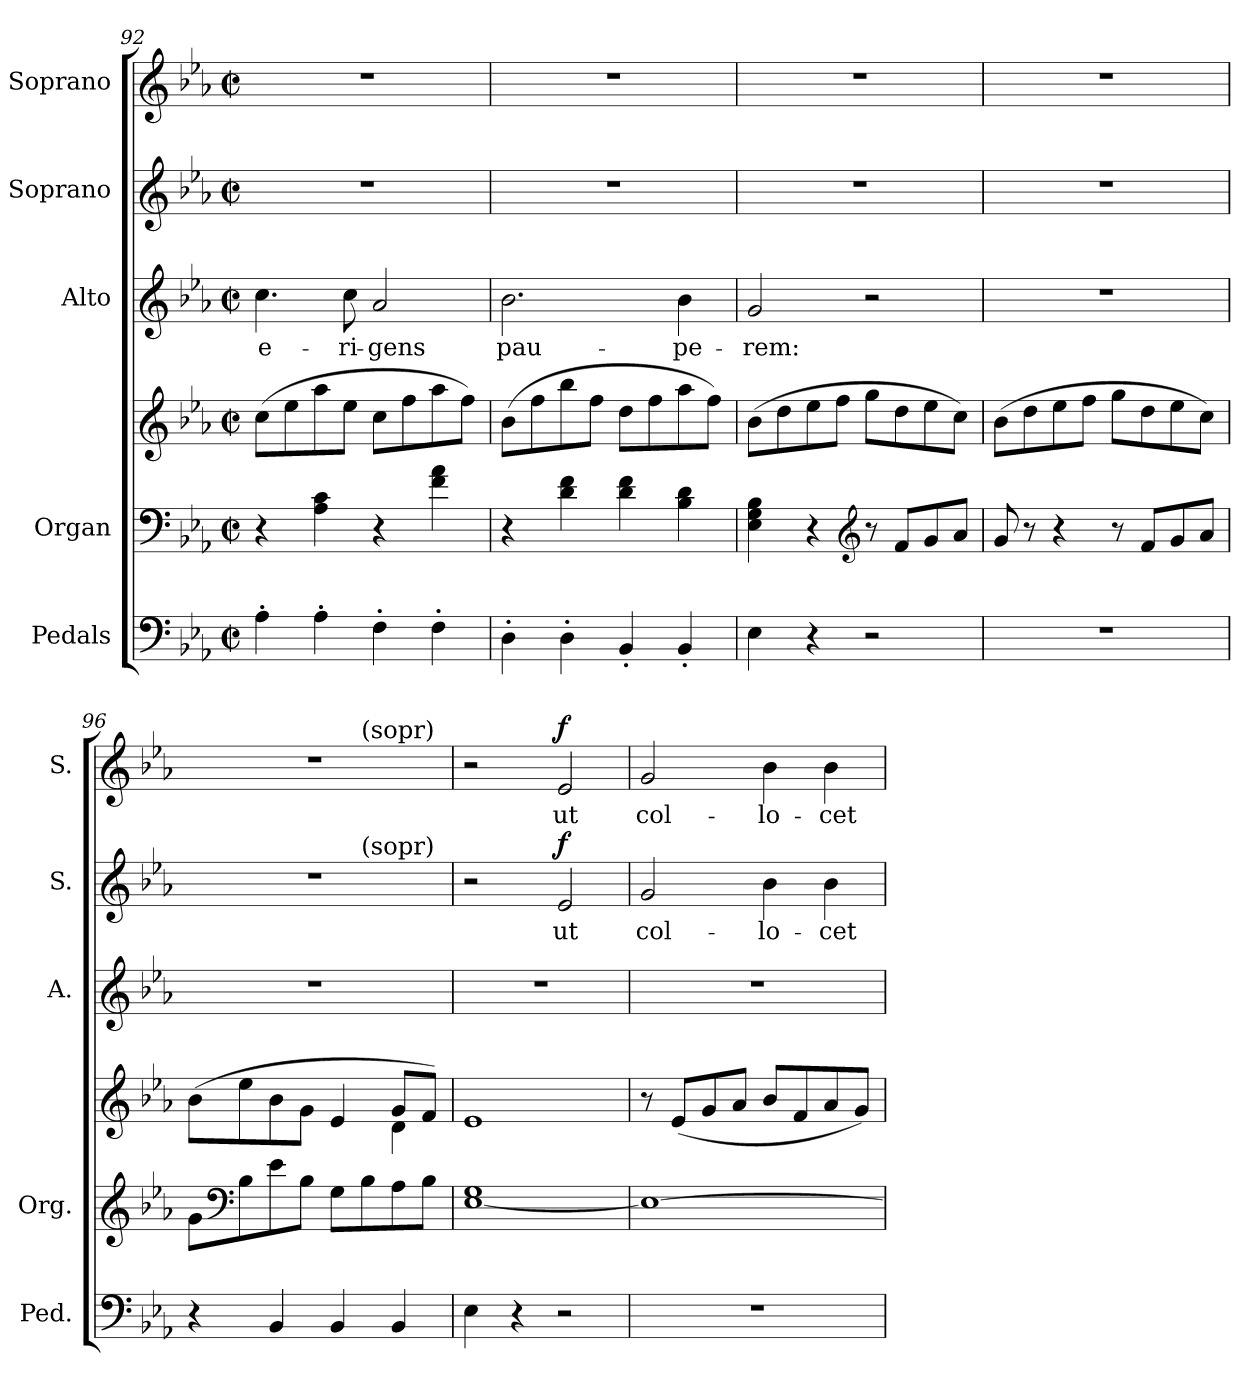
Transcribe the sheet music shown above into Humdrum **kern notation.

**kern	**kern	**kern	**kern	**text	**kern	**text	**dynam	**kern	**text	**dynam
*part5	*part4	*part4	*part3	*part3	*part2	*part2	*part2	*part1	*part1	*part1
*staff6	*staff5	*staff4	*staff3	*staff3	*staff2	*staff2	*staff2	*staff1	*staff1	*staff1
*I"Pedals	*I"Organ	*	*I"Alto	*	*I"Soprano	*	*	*I"Soprano	*	*
*I'Ped.	*I'Org.	*	*I'A.	*	*I'S.	*	*	*I'S.	*	*
*clefF4	*clefF4	*clefG2	*clefG2	*	*clefG2	*	*	*clefG2	*	*
*k[b-e-a-]	*k[b-e-a-]	*k[b-e-a-]	*k[b-e-a-]	*	*k[b-e-a-]	*	*	*k[b-e-a-]	*	*
*E-:	*E-:	*E-:	*E-:	*	*E-:	*	*	*E-:	*	*
*M2/2	*M2/2	*M2/2	*M2/2	*	*M2/2	*	*	*M2/2	*	*
*met(c|)	*met(c|)	*met(c|)	*met(c|)	*	*met(c|)	*	*	*met(c|)	*	*
=92	=92	=92	=92	=92	=92	=92	=92	=92	=92	=92
!	!	!	!	!LO:LY:b:color=#000000	!	!	!	!	!	!
4A-'i\	4r	(8cci\L	4.cci\	e-	1r	.	.	1r	.	.
.	.	8ee-i\	.	.	.	.	.	.	.	.
4A-'i\	4A-i\ 4ci	8aa-i\	.	.	.	.	.	.	.	.
!	!	!	!	!LO:LY:b:color=#000000	!	!	!	!	!	!
.	.	8ee-i\J	8cci\	-ri-	.	.	.	.	.	.
!	!	!	!	!LO:LY:b:color=#000000	!	!	!	!	!	!
4F'i\	4r	8cci\L	2a-i/	-gens	.	.	.	.	.	.
.	.	8ffi\	.	.	.	.	.	.	.	.
4F'i\	4fi\ 4a-i	8aa-i\	.	.	.	.	.	.	.	.
.	.	8ffi\J)	.	.	.	.	.	.	.	.
=93	=93	=93	=93	=93	=93	=93	=93	=93	=93	=93
!	!	!	!	!LO:LY:b:color=#000000	!	!	!	!	!	!
4D'i\	4r	(8b-i\L	2.b-i\	pau-	1r	.	.	1r	.	.
.	.	8ffi\	.	.	.	.	.	.	.	.
4D'i\	4di\ 4fi	8bb-i\	.	.	.	.	.	.	.	.
.	.	8ffi\J	.	.	.	.	.	.	.	.
4BB-'i/	4di\ 4fi	8ddi\L	.	.	.	.	.	.	.	.
.	.	8ffi\	.	.	.	.	.	.	.	.
!	!	!	!	!LO:LY:b:color=#000000	!	!	!	!	!	!
4BB-'i/	4B-i\ 4di	8aa-i\	4b-i\	-pe-	.	.	.	.	.	.
.	.	8ffi\J)	.	.	.	.	.	.	.	.
=94	=94	=94	=94	=94	=94	=94	=94	=94	=94	=94
!	!	!	!	!LO:LY:b:color=#000000	!	!	!	!	!	!
4E-i\	4E-i\ 4Gi 4B-i	(8b-i\L	2gi/	-rem:	1r	.	.	1r	.	.
.	.	8ddi\	.	.	.	.	.	.	.	.
4r	4r	8ee-i\	.	.	.	.	.	.	.	.
.	.	8ffi\J	.	.	.	.	.	.	.	.
*	*clefG2	*	*	*	*	*	*	*	*	*
2r	8r	8ggi\L	2r	.	.	.	.	.	.	.
.	8fi/L	8ddi\	.	.	.	.	.	.	.	.
.	8gi/	8ee-i\	.	.	.	.	.	.	.	.
.	8a-i/J	8cci\J)	.	.	.	.	.	.	.	.
!!LO:PB:g=z
=95	=95	=95	=95	=95	=95	=95	=95	=95	=95	=95
1r	8gi/	(8b-i\L	1r	.	1r	.	.	1r	.	.
.	8r	8ddi\	.	.	.	.	.	.	.	.
.	4r	8ee-i\	.	.	.	.	.	.	.	.
.	.	8ffi\J	.	.	.	.	.	.	.	.
.	8r	8ggi\L	.	.	.	.	.	.	.	.
.	8fi/L	8ddi\	.	.	.	.	.	.	.	.
.	8gi/	8ee-i\	.	.	.	.	.	.	.	.
.	8a-i/J	8cci\J)	.	.	.	.	.	.	.	.
=96	=96	=96	=96	=96	=96	=96	=96	=96	=96	=96
*	*	*^	*	*	*^	*	*	*^	*	*
4r	8gi\L	(8b-i\L	2.ryy	1r	.	1r	2ryy	.	.	1r	2ryy	.	.
*	*clefF4	*	*	*	*	*	*	*	*	*	*	*	*
.	8B-i\	8ee-i\	.	.	.	.	.	.	.	.	.	.	.
4BB-i/	8e-i\	8b-i\	.	.	.	.	.	.	.	.	.	.	.
.	8B-i\J	8gi\J	.	.	.	.	.	.	.	.	.	.	.
4BB-i/	8Gi\L	4e-i/	.	.	.	.	8ryy	.	.	.	8ryy	.	.
!	!	!	!	!	!	!	!	!	!	!	!LO:TX:a:t=(sopr)	!	!
!	!	!	!	!	!	!	!LO:TX:a:t=(sopr)	!	!	!	!	!	!
.	8B-i\	.	.	.	.	.	4.ryy	.	.	.	4.ryy	.	.
4BB-i/	8A-i\	8gi/L	4di\	.	.	.	.	.	.	.	.	.	.
.	8B-i\J	8fi/J)	.	.	.	.	.	.	.	.	.	.	.
*	*	*	*	*	*	*v	*v	*	*	*	*	*	*
*	*	*v	*v	*	*	*	*	*	*v	*v	*	*
=97	=97	=97	=97	=97	=97	=97	=97	=97	=97	=97
4E-i\	[1E-i 1Gi	1e-i	1r	.	2r	.	.	2r	.	.
4r	.	.	.	.	.	.	.	.	.	.
!	!	!	!	!	!	!LO:LY:b:color=#000000	!	!	!	!
!	!	!	!	!	!	!	!	!	!LO:LY:b:color=#000000	!
2r	.	.	.	.	2e-i/	ut	f	2e-i/	ut	f
=98	=98	=98	=98	=98	=98	=98	=98	=98	=98	=98
!	!	!	!	!	!	!LO:LY:b:color=#000000	!	!	!	!
!	!	!	!	!	!	!	!	!	!LO:LY:b:color=#000000	!
1r	1E-i_	8r	1r	.	2gi/	col-	.	2gi/	col-	.
.	.	(8e-i/L	.	.	.	.	.	.	.	.
.	.	8gi/	.	.	.	.	.	.	.	.
.	.	8a-i/J	.	.	.	.	.	.	.	.
!	!	!	!	!	!	!LO:LY:b:color=#000000	!	!	!	!
!	!	!	!	!	!	!	!	!	!LO:LY:b:color=#000000	!
.	.	8b-i/L	.	.	4b-i\	-lo-	.	4b-i\	-lo-	.
.	.	8fi/	.	.	.	.	.	.	.	.
!	!	!	!	!	!	!LO:LY:b:color=#000000	!	!	!	!
!	!	!	!	!	!	!	!	!	!LO:LY:b:color=#000000	!
.	.	8a-i/	.	.	4b-i\	-cet	.	4b-i\	-cet	.
.	.	8gi/J)	.	.	.	.	.	.	.	.
=	=	=	=	=	=	=	=	=	=	=
*-	*-	*-	*-	*-	*-	*-	*-	*-	*-	*-
